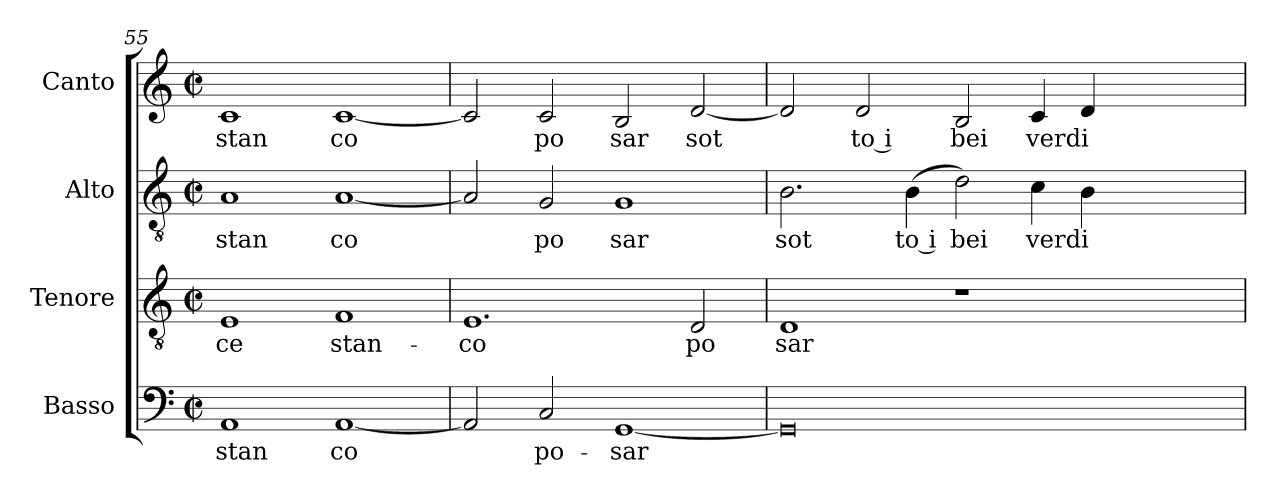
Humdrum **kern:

**kern	**text	**kern	**text	**kern	**text	**kern	**text
*part4	*part4	*part3	*part3	*part2	*part2	*part1	*part1
*staff4	*staff4	*staff3	*staff3	*staff2	*staff2	*staff1	*staff1
*I"Basso	*	*I"Tenore	*	*I"Alto	*	*I"Canto	*
*clefF4	*	*clefGv2	*	*clefGv2	*	*clefG2	*
*M2/2	*	*M2/2	*	*M2/2	*	*M2/2	*
*met(c|)	*	*met(c|)	*	*met(c|)	*	*met(c|)	*
=55	=55	=55	=55	=55	=55	=55	=55
!	!LO:LY:b:cj	!	!LO:LY:b:cj	!	!LO:LY:b:cj	!	!LO:LY:b:cj
1AA	stan	1E	-ce	1A	stan	1c	stan
!	!LO:LY:b:cj	!	!LO:LY:b:cj	!	!LO:LY:b:cj	!	!LO:LY:b:cj
[>1AA	co	1F	stan-	[>1A	co	[>1c	co
!!LO:PB:g=z
=56	=56	=56	=56	=56	=56	=56	=56
!	!	!	!LO:LY:b:cj	!	!	!	!
2AA/]	.	1.E	-co	2A/]	.	2c/]	.
!	!LO:LY:b:cj	!	!	!	!LO:LY:b:cj	!	!LO:LY:b:cj
2C/	po-	.	.	2G/	po	2c/	po
!	!LO:LY:b:cj	!	!	!	!LO:LY:b:cj	!	!LO:LY:b:cj
[<1GG	-sar	.	.	1G	sar	2B/	sar
!	!	!	!LO:LY:b:cj	!	!	!	!LO:LY:b
.	.	2D/	po	.	.	[<2d/	sot
=57	=57	=57	=57	=57	=57	=57	=57
!	!	!	!LO:LY:b:cj	!	!LO:LY:b:cj	!	!
0GG]	.	1D	sar	2.B\	sot	2d/]	.
!	!	!	!	!	!	!	!LO:LY:b:rj
.	.	.	.	.	.	2d/	to i
!	!	!	!	!	!LO:LY:b:rj	!	!
.	.	.	.	(<4B\	to i	.	.
!	!	!LO:N:vis=1	!	!	!LO:LY:b:cj	!	!LO:LY:b:cj
.	.	0r	.	2d\)	bei	2B/	bei
!	!	!	!	!	!LO:LY:b:cj	!	!LO:LY:b:cj
.	.	.	.	4c\	verdi	4c/	verdi
.	.	.	.	4B\	.	4d/	.
1ryy	.	.	.	1ryy	.	1ryy	.
=	=	=	=	=	=	=	=
*-	*-	*-	*-	*-	*-	*-	*-
